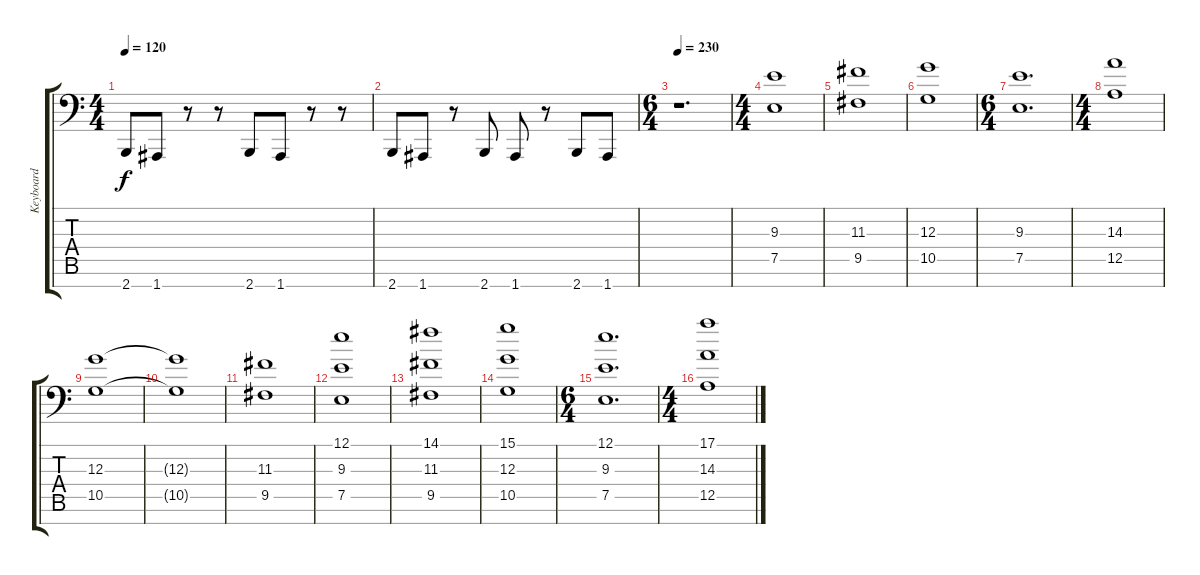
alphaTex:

\track ("Keyboard" "Keyboard") {instrument synthstrings2}
\staff {score tabs}
\tuning (E4 B3 G3 D3 A2 E2 A1) {hide}
\ts (4 4)
\tempo 120
\clef f4
\ks c
2.7.8{dy f} 1.7.8 r.8 r.8 2.7.8 1.7.8 r.8 r.8 |
2.7.8 1.7.8 r.8 2.7.8 1.7.8 r.8 2.7.8 1.7.8 |
\ts (6 4)
\tempo 230
r.1{d} |
\ts (4 4)
(9.3 7.5).1 |
(11.3 9.5).1 |
(12.3 10.5).1 |
\ts (6 4)
(9.3 7.5).1{d} |
\ts (4 4)
(14.3 12.5).1 |
(12.3 10.5).1 |
(12.3{t} 10.5{t}).1 |
(11.3 9.5).1 |
(12.1 9.3 7.5).1 |
(14.1 11.3 9.5).1 |
(15.1 12.3 10.5).1 |
\ts (6 4)
(12.1 9.3 7.5).1{d} |
\ts (4 4)
(17.1 14.3 12.5).1
